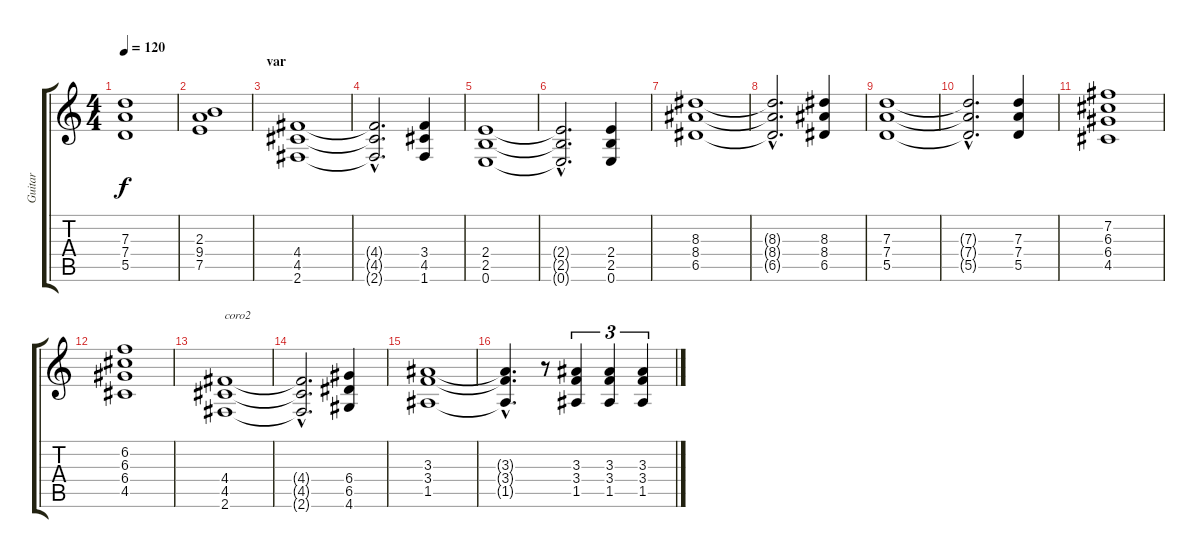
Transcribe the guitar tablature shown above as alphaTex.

\track ("Guitar " "Guitar ") {instrument distortionguitar}
\staff {score tabs}
\tuning (E4 B3 G3 D3 A2 E2) {hide}
\ts (4 4)
\tempo 120
\clef g2
\ks c
(7.3 7.4 5.5).1{dy f} |
(2.3 9.4 7.5).1 |
\section ("" "var")
(4.4 4.5 2.6).1 |
(4.4{hac t} 4.5{hac t} 2.6{hac t}).2{d} (3.4 4.5 1.6).4 |
(2.4 2.5 0.6).1 |
(2.4{hac t} 2.5{hac t} 0.6{hac t}).2{d} (2.4 2.5 0.6).4 |
(8.3 8.4 6.5).1 |
(8.3{hac t} 8.4{hac t} 6.5{hac t}).2{d} (8.3 8.4 6.5).4 |
(7.3 7.4 5.5).1 |
(7.3{hac t} 7.4{hac t} 5.5{hac t}).2{d} (7.3 7.4 5.5).4 |
(7.2 6.3 6.4 4.5).1 |
(6.2 6.3 6.4 4.5).1 |
(4.4 4.5 2.6).1{txt "coro2"} |
(4.4{hac t} 4.5{hac t} 2.6{hac t}).2{d} (6.4 6.5 4.6).4 |
(3.3 3.4 1.5).1 |
(3.3{hac t} 3.4{hac t} 1.5{hac t}).4{d} r.8 (3.3 3.4 1.5).4{tu (3 2) instrument distortionguitar} (3.3 3.4 1.5).4{tu (3 2)} (3.3 3.4 1.5).4{tu (3 2)}
